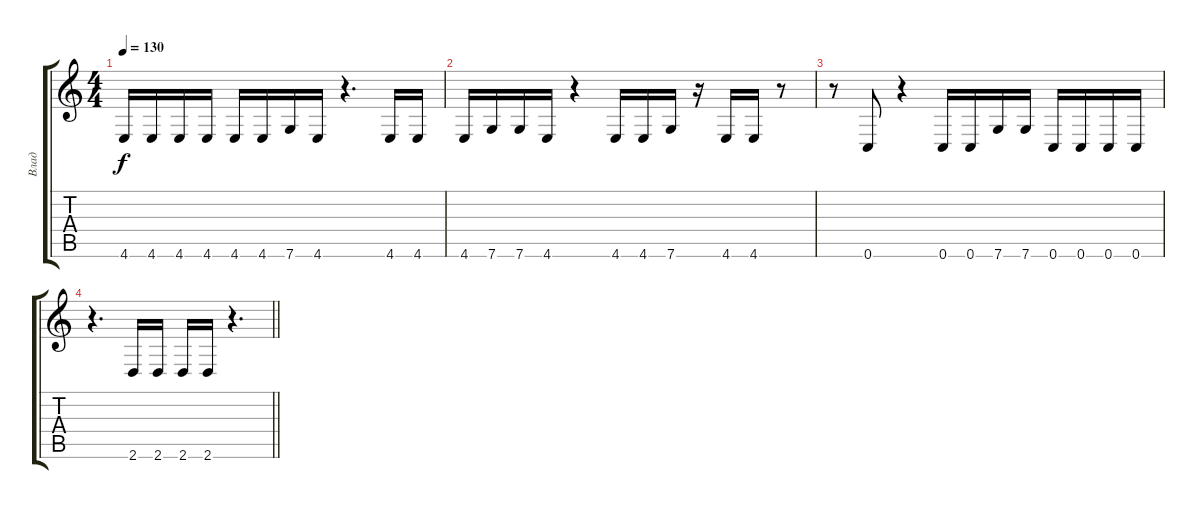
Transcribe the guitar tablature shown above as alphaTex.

\track ("Влад" "Влад") {instrument distortionguitar}
\staff {score tabs}
\tuning (D4 A3 F3 C3 G2 C2) {hide}
\ts (4 4)
\tempo 130
\clef g2
\ks c
4.6.16{dy f} 4.6.16 4.6.16 4.6.16 4.6.16 4.6.16 7.6.16 4.6.16 r.4{d} 4.6.16 4.6.16 |
4.6.16 7.6.16 7.6.16 4.6.16 r.4 4.6.16 4.6.16 7.6.16 r.16 4.6.16 4.6.16 r.8 |
r.8 0.6.8 r.4 0.6.16 0.6.16 7.6.16 7.6.16 0.6.16 0.6.16 0.6.16 0.6.16 |
\barLineRight lightlight
r.4{d} 2.6.16 2.6.16 2.6.16 2.6.16 r.4{d}
